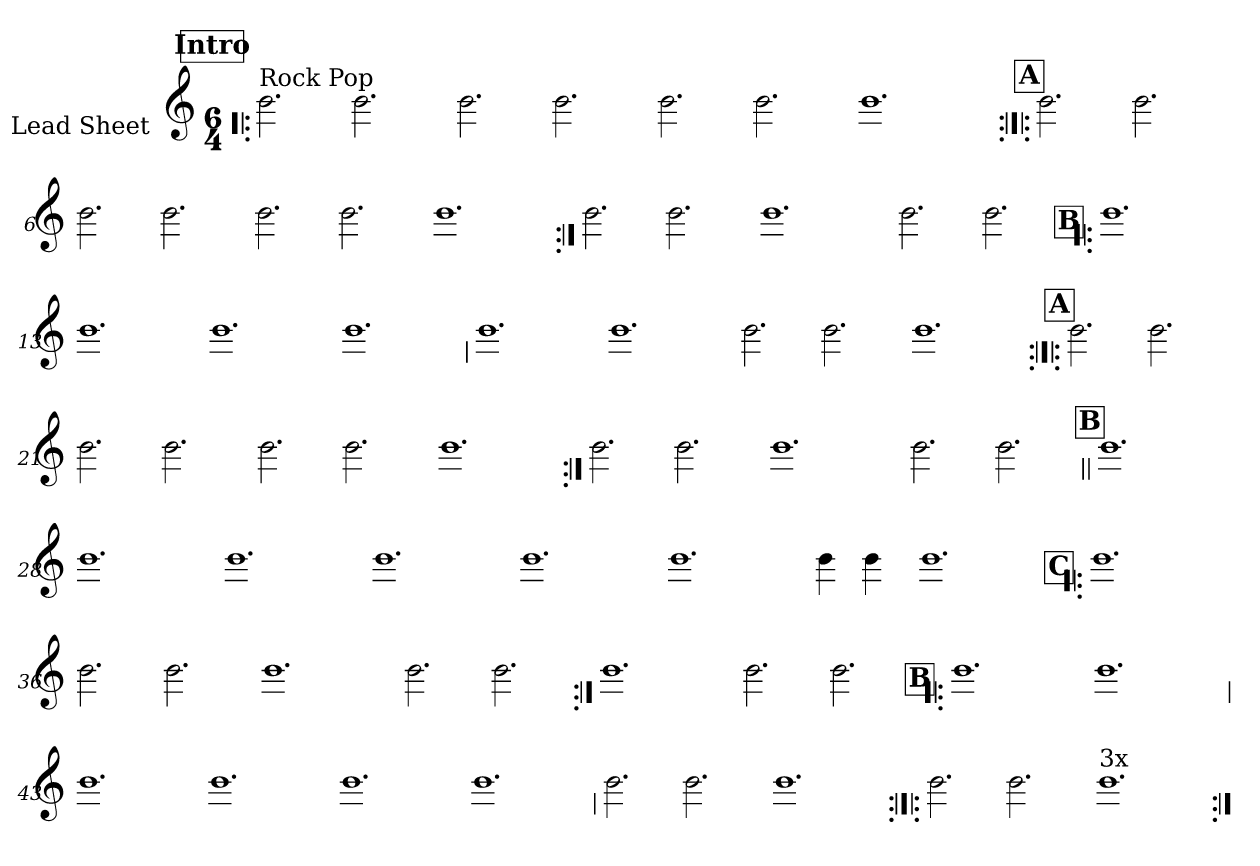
**kern
*part1
*staff1
*I"Lead Sheet
*stria0
*clefG2
*k[]
*C:
*M6/4
*MM150
!!LO:REH:place=s1:a:t=Intro
=1!|:
!LO:TX:a:t=Rock Pop
2.b
2.b
=2-
2.b
2.b
=3-
2.b
2.b
=4-
1.b
!!LO:LB:g=z
!!LO:REH:place=s1:a:t=A
=5:|!|:
2.b
2.b
=6-
2.b
2.b
=7-
2.b
2.b
=8-
1.b
!!LO:LB:g=z
=9:|!
2.b
2.b
=10-
1.b
=11-
2.b
2.b
!!LO:LB:g=z
!!LO:REH:place=s1:a:t=B
=12!|:
1.b
=13-
1.b
=14-
1.b
=15-
1.b
!!LO:LB:g=z
=16
1.b
=17-
1.b
=18-
2.b
2.b
=19-
1.b
!!LO:LB:g=z
!!LO:REH:place=s1:a:t=A
=20:|!|:
2.b
2.b
=21-
2.b
2.b
=22-
2.b
2.b
=23-
1.b
!!LO:LB:g=z
=24:|!
2.b
2.b
=25-
1.b
=26-
2.b
2.b
!!LO:LB:g=z
!!LO:REH:place=s1:a:t=B
=27||
1.b
=28-
1.b
=29-
1.b
=30-
1.b
=31-
1.b
=32-
1.b
=33-
4b
4b
=34-
1.b
!!LO:LB:g=z
!!LO:REH:place=s1:a:t=C
=35!|:
1.b
=36-
2.b
2.b
=37-
1.b
=38-
2.b
2.b
!!LO:LB:g=z
=39:|!
1.b
=40-
2.b
2.b
!!LO:REH:place=s1:a:t=B
=41!|:
1.b
=42-
1.b
!!LO:LB:g=z
=43
1.b
=44-
1.b
=45-
1.b
=46-
1.b
!!LO:LB:g=z
=47
2.b
2.b
=48-
1.b
=49:|!|:
2.b
2.b
=50-
!LO:TX:a:t=3x
1.b
=:|!
*-
